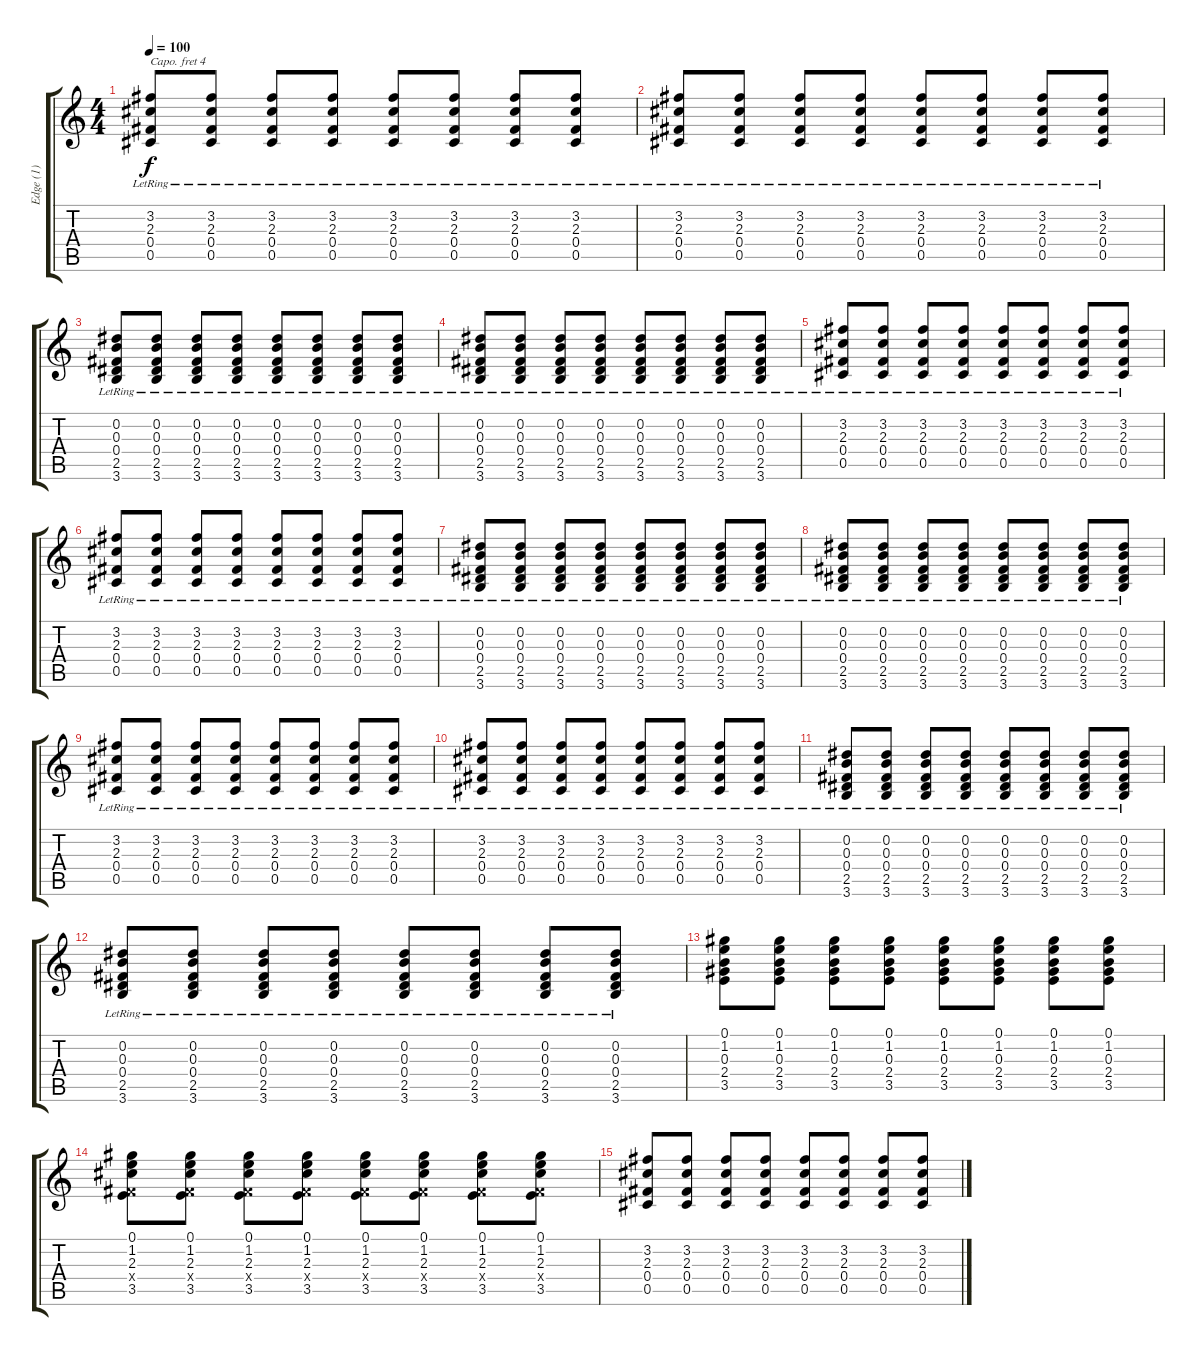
\track ("Edge (1)" "Edge (1)") {instrument electricguitarjazz}
\staff {score tabs}
\capo 4
\tuning (E4 B3 G3 D3 A2 E2) {hide}
\ts (4 4)
\tempo 100
\clef g2
\ks c
(3.2{lr} 2.3{lr} 0.4{lr} 0.5{lr}).8{dy f} (3.2{lr} 2.3{lr} 0.4{lr} 0.5{lr}).8 (3.2{lr} 2.3{lr} 0.4{lr} 0.5{lr}).8 (3.2{lr} 2.3{lr} 0.4{lr} 0.5{lr}).8 (3.2{lr} 2.3{lr} 0.4{lr} 0.5{lr}).8 (3.2{lr} 2.3{lr} 0.4{lr} 0.5{lr}).8 (3.2{lr} 2.3{lr} 0.4{lr} 0.5{lr}).8 (3.2{lr} 2.3{lr} 0.4{lr} 0.5{lr}).8 |
(3.2{lr} 2.3{lr} 0.4{lr} 0.5{lr}).8 (3.2{lr} 2.3{lr} 0.4{lr} 0.5{lr}).8 (3.2{lr} 2.3{lr} 0.4{lr} 0.5{lr}).8 (3.2{lr} 2.3{lr} 0.4{lr} 0.5{lr}).8 (3.2{lr} 2.3{lr} 0.4{lr} 0.5{lr}).8 (3.2{lr} 2.3{lr} 0.4{lr} 0.5{lr}).8 (3.2{lr} 2.3{lr} 0.4{lr} 0.5{lr}).8 (3.2{lr} 2.3{lr} 0.4{lr} 0.5{lr}).8 |
(0.2{lr} 0.3{lr} 0.4{lr} 2.5{lr} 3.6{lr}).8 (0.2{lr} 0.3{lr} 0.4{lr} 2.5{lr} 3.6{lr}).8 (0.2{lr} 0.3{lr} 0.4{lr} 2.5{lr} 3.6{lr}).8 (0.2{lr} 0.3{lr} 0.4{lr} 2.5{lr} 3.6{lr}).8 (0.2{lr} 0.3{lr} 0.4{lr} 2.5{lr} 3.6{lr}).8 (0.2{lr} 0.3{lr} 0.4{lr} 2.5{lr} 3.6{lr}).8 (0.2{lr} 0.3{lr} 0.4{lr} 2.5{lr} 3.6{lr}).8 (0.2{lr} 0.3{lr} 0.4{lr} 2.5{lr} 3.6{lr}).8 |
(0.2{lr} 0.3{lr} 0.4{lr} 2.5{lr} 3.6{lr}).8 (0.2{lr} 0.3{lr} 0.4{lr} 2.5{lr} 3.6{lr}).8 (0.2{lr} 0.3{lr} 0.4{lr} 2.5{lr} 3.6{lr}).8 (0.2{lr} 0.3{lr} 0.4{lr} 2.5{lr} 3.6{lr}).8 (0.2{lr} 0.3{lr} 0.4{lr} 2.5{lr} 3.6{lr}).8 (0.2{lr} 0.3{lr} 0.4{lr} 2.5{lr} 3.6{lr}).8 (0.2{lr} 0.3{lr} 0.4{lr} 2.5{lr} 3.6{lr}).8 (0.2{lr} 0.3{lr} 0.4{lr} 2.5{lr} 3.6{lr}).8 |
(3.2{lr} 2.3{lr} 0.4{lr} 0.5{lr}).8 (3.2{lr} 2.3{lr} 0.4{lr} 0.5{lr}).8 (3.2{lr} 2.3{lr} 0.4{lr} 0.5{lr}).8 (3.2{lr} 2.3{lr} 0.4{lr} 0.5{lr}).8 (3.2{lr} 2.3{lr} 0.4{lr} 0.5{lr}).8 (3.2{lr} 2.3{lr} 0.4{lr} 0.5{lr}).8 (3.2{lr} 2.3{lr} 0.4{lr} 0.5{lr}).8 (3.2{lr} 2.3{lr} 0.4{lr} 0.5{lr}).8 |
(3.2{lr} 2.3{lr} 0.4{lr} 0.5{lr}).8 (3.2{lr} 2.3{lr} 0.4{lr} 0.5{lr}).8 (3.2{lr} 2.3{lr} 0.4{lr} 0.5{lr}).8 (3.2{lr} 2.3{lr} 0.4{lr} 0.5{lr}).8 (3.2{lr} 2.3{lr} 0.4{lr} 0.5{lr}).8 (3.2{lr} 2.3{lr} 0.4{lr} 0.5{lr}).8 (3.2{lr} 2.3{lr} 0.4{lr} 0.5{lr}).8 (3.2{lr} 2.3{lr} 0.4{lr} 0.5{lr}).8 |
(0.2{lr} 0.3{lr} 0.4{lr} 2.5{lr} 3.6{lr}).8 (0.2{lr} 0.3{lr} 0.4{lr} 2.5{lr} 3.6{lr}).8 (0.2{lr} 0.3{lr} 0.4{lr} 2.5{lr} 3.6{lr}).8 (0.2{lr} 0.3{lr} 0.4{lr} 2.5{lr} 3.6{lr}).8 (0.2{lr} 0.3{lr} 0.4{lr} 2.5{lr} 3.6{lr}).8 (0.2{lr} 0.3{lr} 0.4{lr} 2.5{lr} 3.6{lr}).8 (0.2{lr} 0.3{lr} 0.4{lr} 2.5{lr} 3.6{lr}).8 (0.2{lr} 0.3{lr} 0.4{lr} 2.5{lr} 3.6{lr}).8 |
(0.2{lr} 0.3{lr} 0.4{lr} 2.5{lr} 3.6{lr}).8 (0.2{lr} 0.3{lr} 0.4{lr} 2.5{lr} 3.6{lr}).8 (0.2{lr} 0.3{lr} 0.4{lr} 2.5{lr} 3.6{lr}).8 (0.2{lr} 0.3{lr} 0.4{lr} 2.5{lr} 3.6{lr}).8 (0.2{lr} 0.3{lr} 0.4{lr} 2.5{lr} 3.6{lr}).8 (0.2{lr} 0.3{lr} 0.4{lr} 2.5{lr} 3.6{lr}).8 (0.2{lr} 0.3{lr} 0.4{lr} 2.5{lr} 3.6{lr}).8 (0.2{lr} 0.3{lr} 0.4{lr} 2.5{lr} 3.6{lr}).8 |
(3.2{lr} 2.3{lr} 0.4{lr} 0.5{lr}).8 (3.2{lr} 2.3{lr} 0.4{lr} 0.5{lr}).8 (3.2{lr} 2.3{lr} 0.4{lr} 0.5{lr}).8 (3.2{lr} 2.3{lr} 0.4{lr} 0.5{lr}).8 (3.2{lr} 2.3{lr} 0.4{lr} 0.5{lr}).8 (3.2{lr} 2.3{lr} 0.4{lr} 0.5{lr}).8 (3.2{lr} 2.3{lr} 0.4{lr} 0.5{lr}).8 (3.2{lr} 2.3{lr} 0.4{lr} 0.5{lr}).8 |
(3.2{lr} 2.3{lr} 0.4{lr} 0.5{lr}).8 (3.2{lr} 2.3{lr} 0.4{lr} 0.5{lr}).8 (3.2{lr} 2.3{lr} 0.4{lr} 0.5{lr}).8 (3.2{lr} 2.3{lr} 0.4{lr} 0.5{lr}).8 (3.2{lr} 2.3{lr} 0.4{lr} 0.5{lr}).8 (3.2{lr} 2.3{lr} 0.4{lr} 0.5{lr}).8 (3.2{lr} 2.3{lr} 0.4{lr} 0.5{lr}).8 (3.2{lr} 2.3{lr} 0.4{lr} 0.5{lr}).8 |
(0.2{lr} 0.3{lr} 0.4{lr} 2.5{lr} 3.6{lr}).8 (0.2{lr} 0.3{lr} 0.4{lr} 2.5{lr} 3.6{lr}).8 (0.2{lr} 0.3{lr} 0.4{lr} 2.5{lr} 3.6{lr}).8 (0.2{lr} 0.3{lr} 0.4{lr} 2.5{lr} 3.6{lr}).8 (0.2{lr} 0.3{lr} 0.4{lr} 2.5{lr} 3.6{lr}).8 (0.2{lr} 0.3{lr} 0.4{lr} 2.5{lr} 3.6{lr}).8 (0.2{lr} 0.3{lr} 0.4{lr} 2.5{lr} 3.6{lr}).8 (0.2{lr} 0.3{lr} 0.4{lr} 2.5{lr} 3.6{lr}).8 |
(0.2{lr} 0.3{lr} 0.4{lr} 2.5{lr} 3.6{lr}).8 (0.2{lr} 0.3{lr} 0.4{lr} 2.5{lr} 3.6{lr}).8 (0.2{lr} 0.3{lr} 0.4{lr} 2.5{lr} 3.6{lr}).8 (0.2{lr} 0.3{lr} 0.4{lr} 2.5{lr} 3.6{lr}).8 (0.2{lr} 0.3{lr} 0.4{lr} 2.5{lr} 3.6{lr}).8 (0.2{lr} 0.3{lr} 0.4{lr} 2.5{lr} 3.6{lr}).8 (0.2{lr} 0.3{lr} 0.4{lr} 2.5{lr} 3.6{lr}).8 (0.2{lr} 0.3{lr} 0.4{lr} 2.5{lr} 3.6{lr}).8 |
(0.1 1.2 0.3 2.4 3.5).8 (0.1 1.2 0.3 2.4 3.5).8 (0.1 1.2 0.3 2.4 3.5).8 (0.1 1.2 0.3 2.4 3.5).8 (0.1 1.2 0.3 2.4 3.5).8 (0.1 1.2 0.3 2.4 3.5).8 (0.1 1.2 0.3 2.4 3.5).8 (0.1 1.2 0.3 2.4 3.5).8 |
(0.1 1.2 2.3 0.4{x} 3.5).8{volume 0} (0.1 1.2 2.3 0.4{x} 3.5).8 (0.1 1.2 2.3 0.4{x} 3.5).8 (0.1 1.2 2.3 0.4{x} 3.5).8 (0.1 1.2 2.3 0.4{x} 3.5).8 (0.1 1.2 2.3 0.4{x} 3.5).8 (0.1 1.2 2.3 0.4{x} 3.5).8 (0.1 1.2 2.3 0.4{x} 3.5).8 |
(3.2 2.3 0.4 0.5).8 (3.2 2.3 0.4 0.5).8 (3.2 2.3 0.4 0.5).8 (3.2 2.3 0.4 0.5).8 (3.2 2.3 0.4 0.5).8 (3.2 2.3 0.4 0.5).8 (3.2 2.3 0.4 0.5).8 (3.2 2.3 0.4 0.5).8
